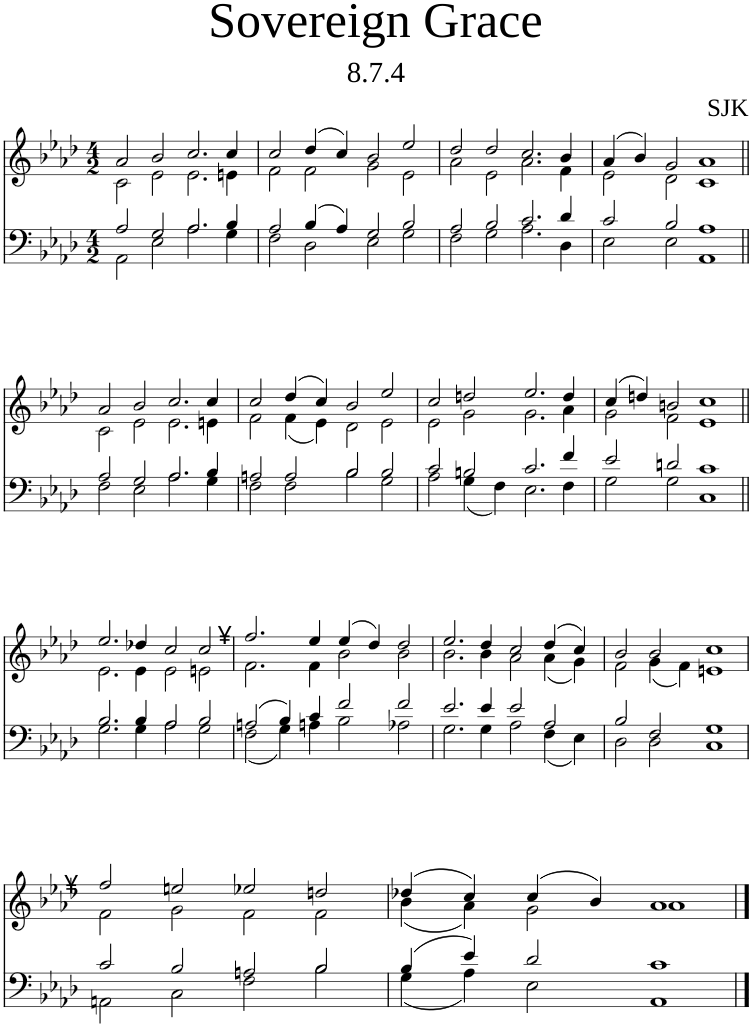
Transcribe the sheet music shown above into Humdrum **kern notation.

**kern	**kern
*part1	*part1
*staff2	*staff1
*I"Piano	*
*I'Pno	*
*clefF4	*clefG2
*k[b-e-a-d-]	*k[b-e-a-d-]
*M4/2	*M4/2
=1	=1
*^	*^
2A-/	2AA-\	2a-/	2c\
2G/	2E-\	2b-/	2e-\
2.A-/	2.A-\	2.cc/	2.e-\
4B-/	4G\	4cc/	4en\
=2	=2	=2	=2
2A-/	2F\	2cc/	2f\
4B-/	2D-\	(4dd-/	2f\
4A-/	.	4cc/)	.
2G/	2E-\	2b-/	2g\
2B-/	2G\	2ee-/	2e-\
=3	=3	=3	=3
2A-/	2F\	2dd-/	2a-\
2B-/	2G\	2dd-/	2e-\
2.c/	2.A-\	2.cc/	2.a-\
4d-/	4D-\	4b-/	4f\
=4	=4	=4	=4
2c/	2E-\	(4a-/	2e-\
.	.	4b-/)	.
2B-/	2E-\	2g/	2d-\
1A-	1AA-	1a-	1c
!!LO:LB:g=z	!!
=5||	=5||	=5||	=5||
2A-/	2F\	2a-/	2c\
2G/	2E-\	2b-/	2e-\
2.A-/	2.A-\	2.cc/	2.e-\
4B-/	4G\	4cc/	4en\
=6	=6	=6	=6
2An/	2F\	2cc/	2f\
2A/	2F\	(4dd-/	(4f\
.	.	4cc/)	4e-\)
2B-/	2B-\	2b-/	2d-\
2B-/	2G\	2ee-/	2e-\
=7	=7	=7	=7
2c/	2A-\	2cc/	2e-\
2Bn/	4G\	2ddn/	2g\
.	4F\	.	.
2.c/	2.E-\	2.ee-/	2.g\
4f/	4F\	4dd/	4a-\
=8	=8	=8	=8
2e-/	2G\	(4cc/	2g\
.	.	4ddn/)	.
2dn/	2G\	2bn/	2f\
1c	1C	1cc	1e-
!!LO:LB:g=z	!!
=9||	=9||	=9||	=9||
2.B-/	2.G\	2.ee-/	2.e-\
4B-/	4G\	4dd-X/	4e-\
2A-/	2A-\	2cc/	2e-\
2B-/	2G\	2cc/	2en\
=10	=10	=10	=10
!	!	!LO:TX:a:t=¥	!
2An/	2F\	2.ff/	2.f\
4B-/	4G\	.	.
4c/	4An\	4ee-/	4f\
2f/	2B-\	(4ee-/	2b-\
.	.	4dd-/)	.
2f/	2A-X\	2dd-/	2b-\
=11	=11	=11	=11
2.e-/	2.G\	2.ee-/	2.b-\
4e-/	4G\	4dd-/	4b-\
2e-/	2A-\	2cc/	2a-\
2A-/	4F\	(4dd-/	(4a-\
.	4E-\	4cc/)	4g\)
=12	=12	=12	=12
2B-/	2D-\	2b-/	2f\
2F/	2D-\	2b-/	(4g\
.	.	.	4f\)
1G	1C	1cc	1en
!!LO:LB:g=z	!!
=13	=13	=13	=13
!	!	!LO:TX:a:t=¥	!
2c/	2AAn\	2ff/	2f\
2B-/	2C\	2een/	2g\
2An/	2F\	2ee-X/	2f\
2B-/	2B-\	2ddn/	2f\
=14	=14	=14	=14
4B-/	4G\	(4dd-X/	(4b-\
4e-/	4A-\	4cc/)	4a-\)
2d-/	2E-\	(4cc/	2g\
.	.	4b-/)	.
1c	1AA-	1a-	1a-
*v	*v	*	*
*	*v	*v
==	==
*-	*-
